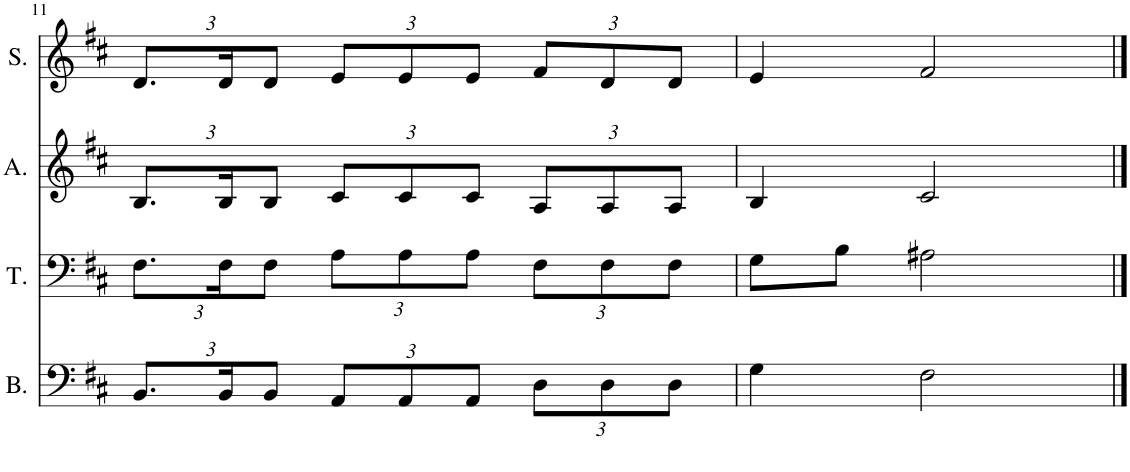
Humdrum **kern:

**kern	**kern	**kern	**kern
*part4	*part3	*part2	*part1
*staff4	*staff3	*staff2	*staff1
*I"Bass	*I"Tenor	*I"Alto	*I"Soprano
*I'B.	*I'T.	*I'A.	*I'S.
!!LO:PB:g=z
*clefF4	*clefF4	*clefG2	*clefG2
*k[f#c#]	*k[f#c#]	*k[f#c#]	*k[f#c#]
*M3/4	*M3/4	*M3/4	*M3/4
*Xbrackettup	*Xbrackettup	*Xbrackettup	*Xbrackettup
=11	=11	=11	=11
12.BB/L	12.F#\L	12.B/L	12.d/L
24BB/K	24F#\K	24B/K	24d/K
12BB/J	12F#\J	12B/J	12d/J
12AA/L	12A\L	12c#/L	12e/L
12AA/	12A\	12c#/	12e/
12AA/J	12A\J	12c#/J	12e/J
12D\L	12F#\L	12A/L	12f#/L
12D\	12F#\	12A/	12d/
12D\J	12F#\J	12A/J	12d/J
=12	=12	=12	=12
4G\	8G\L	4B/	4e/
.	8B\J	.	.
2F#\	2A#X\	2c#/	2f#/
==	==	==	==
*-	*-	*-	*-
